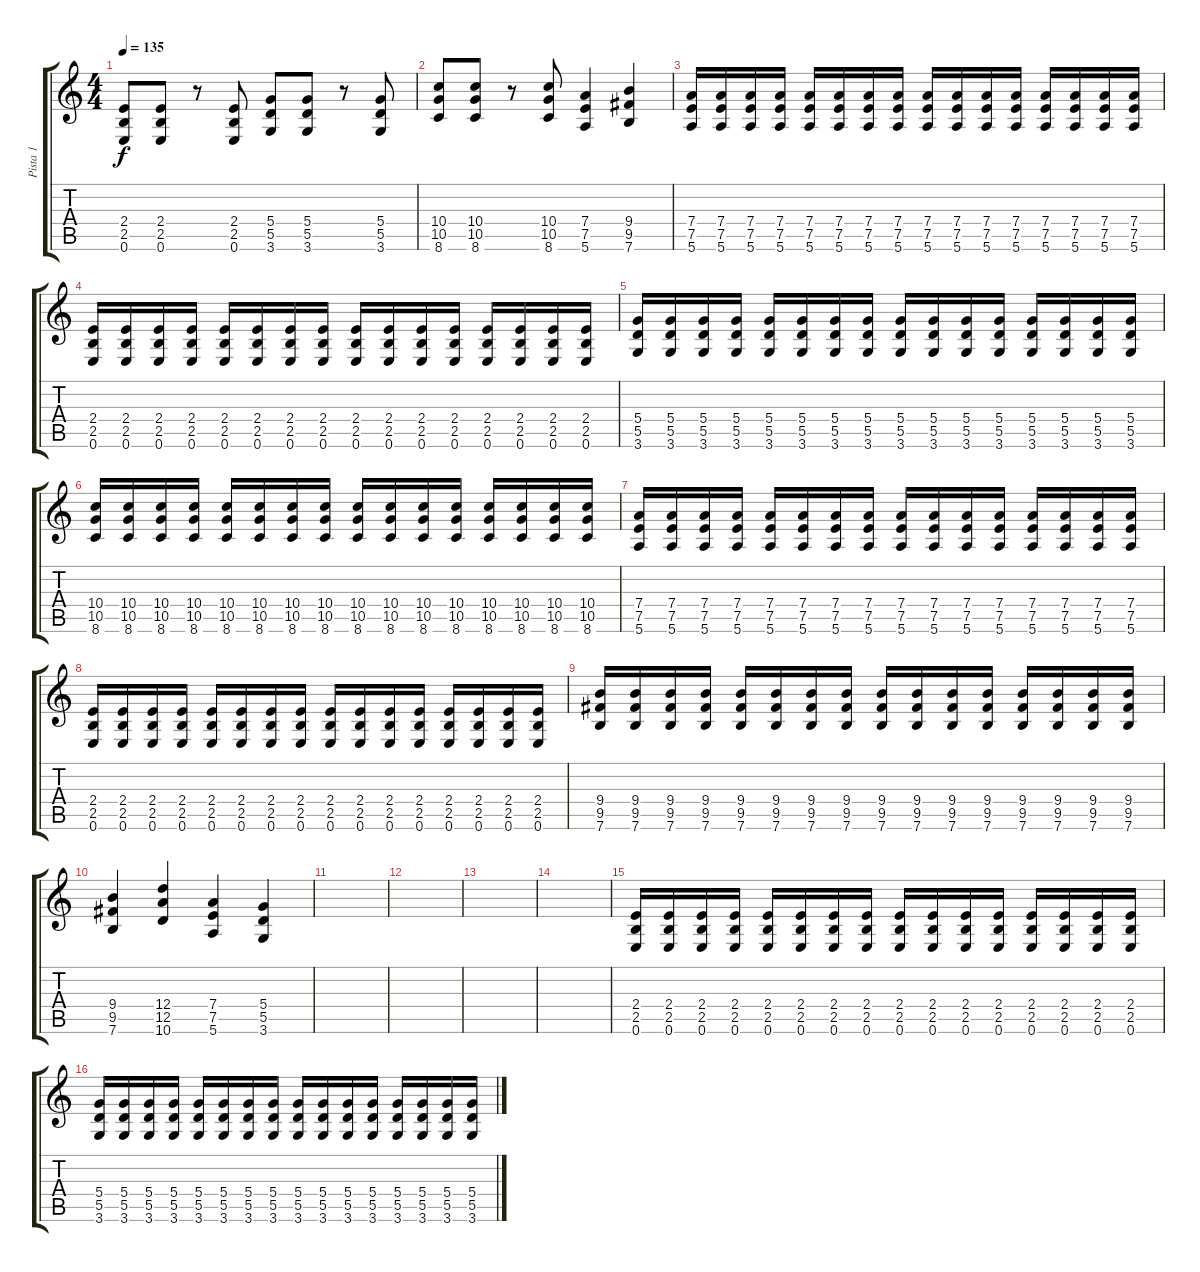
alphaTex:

\track ("Pista 1" "Pista 1") {instrument overdrivenguitar}
\staff {score tabs}
\tuning (E4 B3 G3 D3 A2 E2) {hide}
\ts (4 4)
\tempo 135
\clef g2
\ks c
(2.4 2.5 0.6).8{dy f} (2.4 2.5 0.6).8 r.8 (2.4 2.5 0.6).8 (5.4 5.5 3.6).8 (5.4 5.5 3.6).8 r.8 (5.4 5.5 3.6).8 |
(10.4 10.5 8.6).8 (10.4 10.5 8.6).8 r.8 (10.4 10.5 8.6).8 (7.4 7.5 5.6).4 (9.4 9.5 7.6).4 |
(7.4 7.5 5.6).16 (7.4 7.5 5.6).16 (7.4 7.5 5.6).16 (7.4 7.5 5.6).16 (7.4 7.5 5.6).16 (7.4 7.5 5.6).16 (7.4 7.5 5.6).16 (7.4 7.5 5.6).16 (7.4 7.5 5.6).16 (7.4 7.5 5.6).16 (7.4 7.5 5.6).16 (7.4 7.5 5.6).16 (7.4 7.5 5.6).16 (7.4 7.5 5.6).16 (7.4 7.5 5.6).16 (7.4 7.5 5.6).16 |
(2.4 2.5 0.6).16 (2.4 2.5 0.6).16 (2.4 2.5 0.6).16 (2.4 2.5 0.6).16 (2.4 2.5 0.6).16 (2.4 2.5 0.6).16 (2.4 2.5 0.6).16 (2.4 2.5 0.6).16 (2.4 2.5 0.6).16 (2.4 2.5 0.6).16 (2.4 2.5 0.6).16 (2.4 2.5 0.6).16 (2.4 2.5 0.6).16 (2.4 2.5 0.6).16 (2.4 2.5 0.6).16 (2.4 2.5 0.6).16 |
(5.4 5.5 3.6).16 (5.4 5.5 3.6).16 (5.4 5.5 3.6).16 (5.4 5.5 3.6).16 (5.4 5.5 3.6).16 (5.4 5.5 3.6).16 (5.4 5.5 3.6).16 (5.4 5.5 3.6).16 (5.4 5.5 3.6).16 (5.4 5.5 3.6).16 (5.4 5.5 3.6).16 (5.4 5.5 3.6).16 (5.4 5.5 3.6).16 (5.4 5.5 3.6).16 (5.4 5.5 3.6).16 (5.4 5.5 3.6).16 |
(10.4 10.5 8.6).16 (10.4 10.5 8.6).16 (10.4 10.5 8.6).16 (10.4 10.5 8.6).16 (10.4 10.5 8.6).16 (10.4 10.5 8.6).16 (10.4 10.5 8.6).16 (10.4 10.5 8.6).16 (10.4 10.5 8.6).16 (10.4 10.5 8.6).16 (10.4 10.5 8.6).16 (10.4 10.5 8.6).16 (10.4 10.5 8.6).16 (10.4 10.5 8.6).16 (10.4 10.5 8.6).16 (10.4 10.5 8.6).16 |
(7.4 7.5 5.6).16 (7.4 7.5 5.6).16 (7.4 7.5 5.6).16 (7.4 7.5 5.6).16 (7.4 7.5 5.6).16 (7.4 7.5 5.6).16 (7.4 7.5 5.6).16 (7.4 7.5 5.6).16 (7.4 7.5 5.6).16 (7.4 7.5 5.6).16 (7.4 7.5 5.6).16 (7.4 7.5 5.6).16 (7.4 7.5 5.6).16 (7.4 7.5 5.6).16 (7.4 7.5 5.6).16 (7.4 7.5 5.6).16 |
(2.4 2.5 0.6).16 (2.4 2.5 0.6).16 (2.4 2.5 0.6).16 (2.4 2.5 0.6).16 (2.4 2.5 0.6).16 (2.4 2.5 0.6).16 (2.4 2.5 0.6).16 (2.4 2.5 0.6).16 (2.4 2.5 0.6).16 (2.4 2.5 0.6).16 (2.4 2.5 0.6).16 (2.4 2.5 0.6).16 (2.4 2.5 0.6).16 (2.4 2.5 0.6).16 (2.4 2.5 0.6).16 (2.4 2.5 0.6).16 |
(9.4 9.5 7.6).16 (9.4 9.5 7.6).16 (9.4 9.5 7.6).16 (9.4 9.5 7.6).16 (9.4 9.5 7.6).16 (9.4 9.5 7.6).16 (9.4 9.5 7.6).16 (9.4 9.5 7.6).16 (9.4 9.5 7.6).16 (9.4 9.5 7.6).16 (9.4 9.5 7.6).16 (9.4 9.5 7.6).16 (9.4 9.5 7.6).16 (9.4 9.5 7.6).16 (9.4 9.5 7.6).16 (9.4 9.5 7.6).16 |
(9.4 9.5 7.6).4 (12.4 12.5 10.6).4 (7.4 7.5 5.6).4 (5.4 5.5 3.6).4 |
|
|
|
|
(2.4 2.5 0.6).16 (2.4 2.5 0.6).16 (2.4 2.5 0.6).16 (2.4 2.5 0.6).16 (2.4 2.5 0.6).16 (2.4 2.5 0.6).16 (2.4 2.5 0.6).16 (2.4 2.5 0.6).16 (2.4 2.5 0.6).16 (2.4 2.5 0.6).16 (2.4 2.5 0.6).16 (2.4 2.5 0.6).16 (2.4 2.5 0.6).16 (2.4 2.5 0.6).16 (2.4 2.5 0.6).16 (2.4 2.5 0.6).16 |
(5.4 5.5 3.6).16 (5.4 5.5 3.6).16 (5.4 5.5 3.6).16 (5.4 5.5 3.6).16 (5.4 5.5 3.6).16 (5.4 5.5 3.6).16 (5.4 5.5 3.6).16 (5.4 5.5 3.6).16 (5.4 5.5 3.6).16 (5.4 5.5 3.6).16 (5.4 5.5 3.6).16 (5.4 5.5 3.6).16 (5.4 5.5 3.6).16 (5.4 5.5 3.6).16 (5.4 5.5 3.6).16 (5.4 5.5 3.6).16
